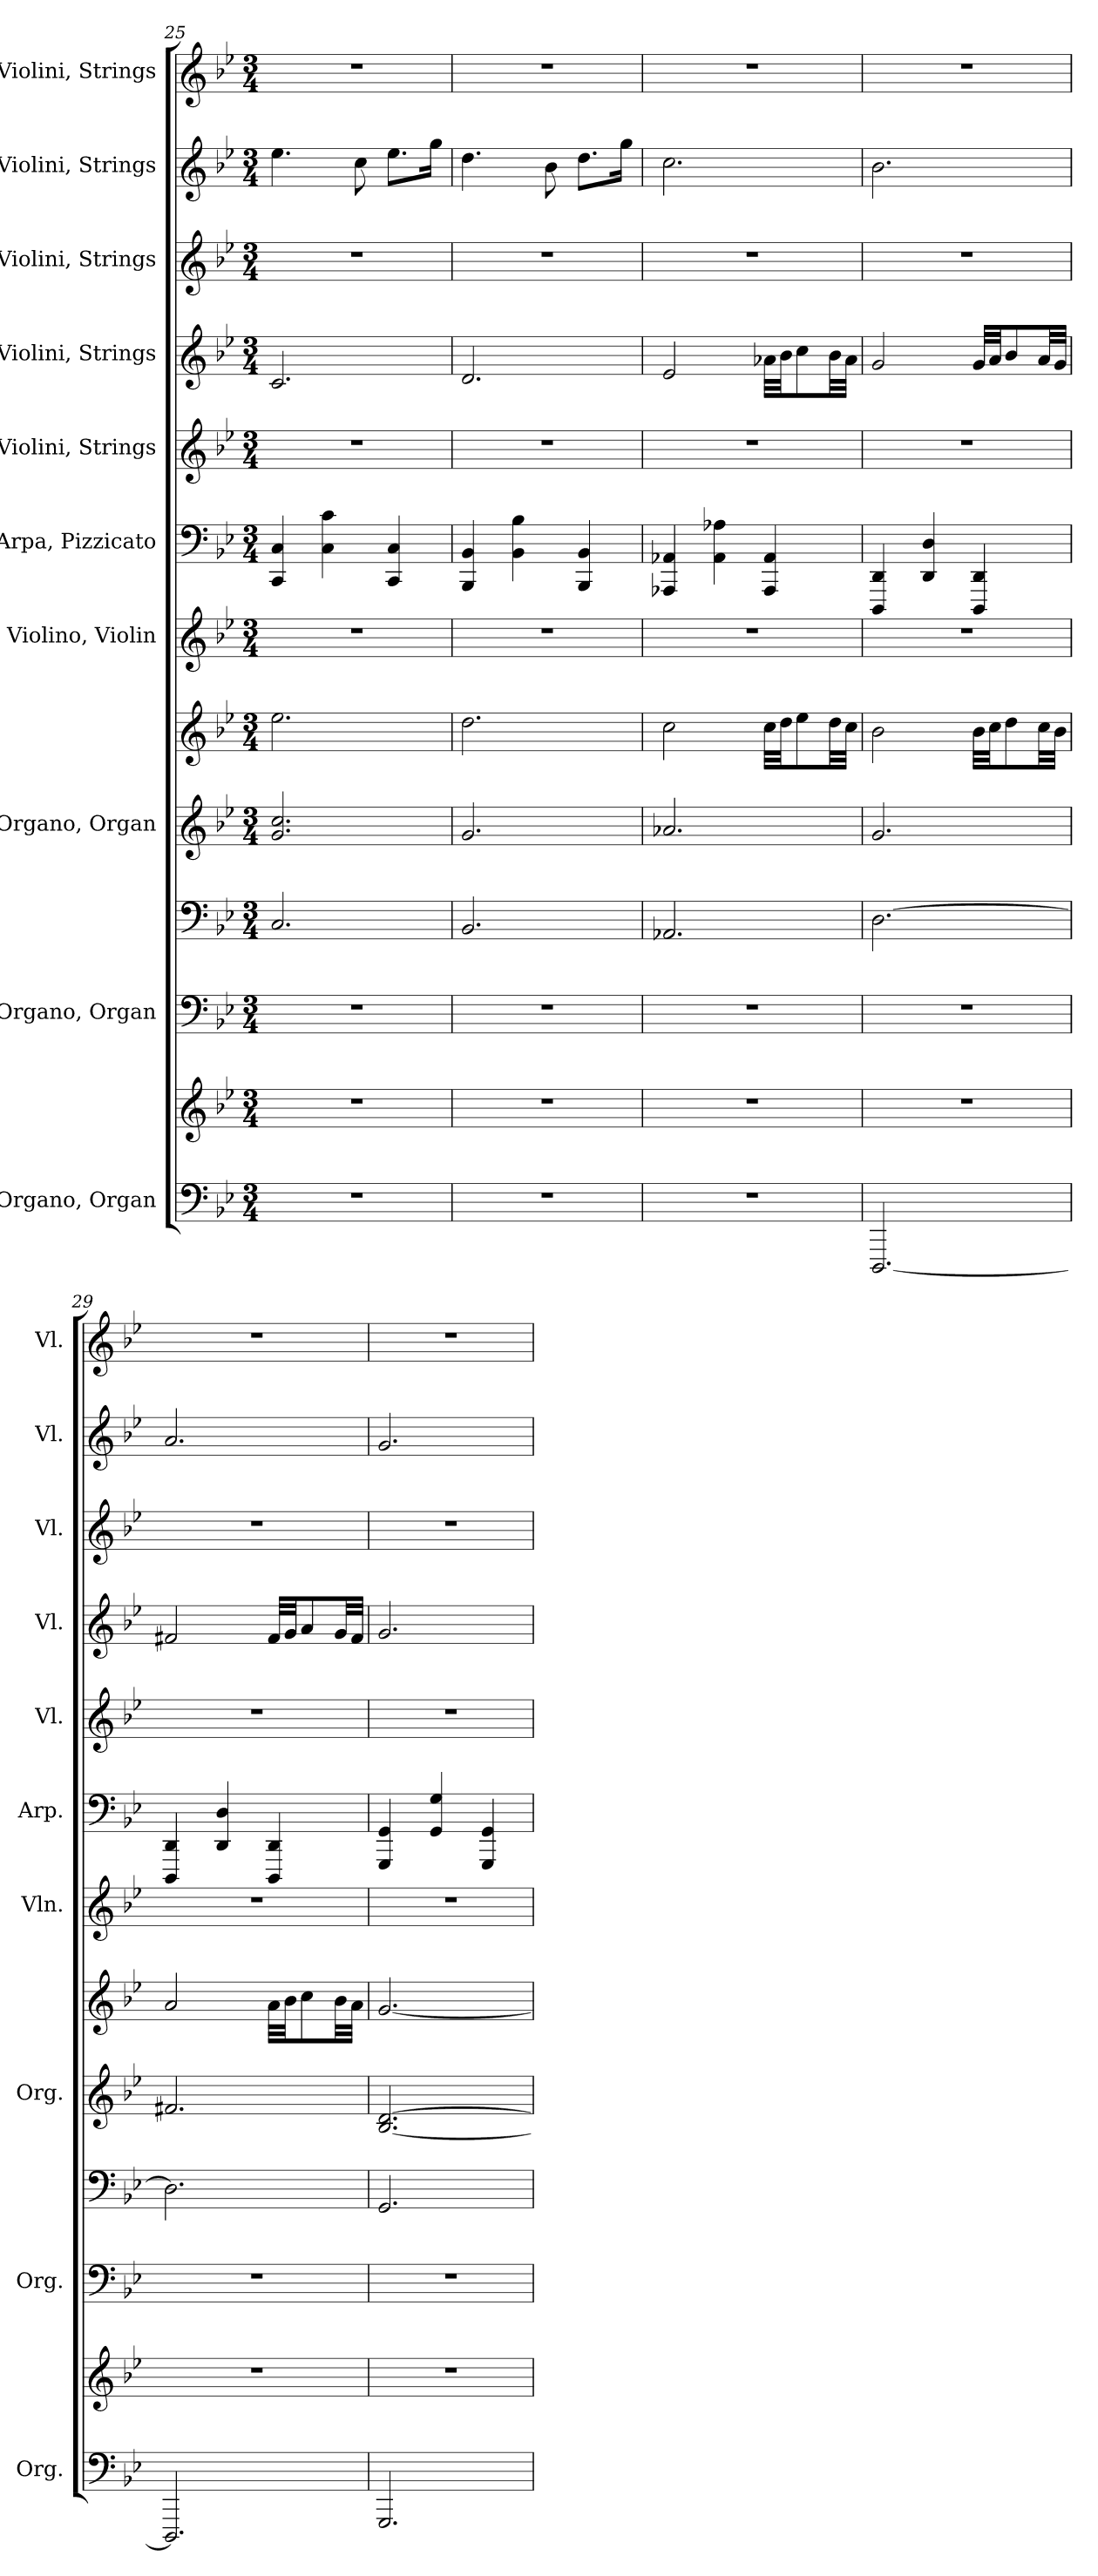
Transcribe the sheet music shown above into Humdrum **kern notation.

**kern	**kern	**kern	**kern	**kern	**kern	**kern	**kern	**kern	**kern	**kern	**kern	**kern
*part10	*part10	*part9	*part9	*part8	*part8	*part7	*part6	*part5	*part4	*part3	*part2	*part1
*staff13	*staff12	*staff11	*staff10	*staff9	*staff8	*staff7	*staff6	*staff5	*staff4	*staff3	*staff2	*staff1
*I"Organo, Organ	*	*I"Organo, Organ	*	*I"Organo, Organ	*	*I"Violino, Violin	*I"Arpa, Pizzicato	*I"Violini, Strings	*I"Violini, Strings	*I"Violini, Strings	*I"Violini, Strings	*I"Violini, Strings
*I'Org.	*	*I'Org.	*	*I'Org.	*	*I'Vln.	*I'Arp.	*I'Vl.	*I'Vl.	*I'Vl.	*I'Vl.	*I'Vl.
*clefF4	*clefG2	*clefF4	*clefF4	*clefG2	*clefG2	*clefG2	*clefF4	*clefG2	*clefG2	*clefG2	*clefG2	*clefG2
*k[b-e-]	*k[b-e-]	*k[b-e-]	*k[b-e-]	*k[b-e-]	*k[b-e-]	*k[b-e-]	*k[b-e-]	*k[b-e-]	*k[b-e-]	*k[b-e-]	*k[b-e-]	*k[b-e-]
*M3/4	*M3/4	*M3/4	*M3/4	*M3/4	*M3/4	*M3/4	*M3/4	*M3/4	*M3/4	*M3/4	*M3/4	*M3/4
=25	=25	=25	=25	=25	=25	=25	=25	=25	=25	=25	=25	=25
2.r	2.r	2.r	2.C/	2.g/ 2.cc/	2.ee-\	2.r	4CC/ 4C/	2.r	2.c/	2.r	4.ee-\	2.r
.	.	.	.	.	.	.	4C\ 4c\	.	.	.	.	.
.	.	.	.	.	.	.	.	.	.	.	8cc\	.
.	.	.	.	.	.	.	4CC/ 4C/	.	.	.	8.ee-\L	.
.	.	.	.	.	.	.	.	.	.	.	16gg\Jk	.
=26	=26	=26	=26	=26	=26	=26	=26	=26	=26	=26	=26	=26
2.r	2.r	2.r	2.BB-/	2.g/	2.dd\	2.r	4BBB-/ 4BB-/	2.r	2.d/	2.r	4.dd\	2.r
.	.	.	.	.	.	.	4BB-\ 4B-\	.	.	.	.	.
.	.	.	.	.	.	.	.	.	.	.	8b-\	.
.	.	.	.	.	.	.	4BBB-/ 4BB-/	.	.	.	8.dd\L	.
.	.	.	.	.	.	.	.	.	.	.	16gg\Jk	.
=27	=27	=27	=27	=27	=27	=27	=27	=27	=27	=27	=27	=27
2.r	2.r	2.r	2.AA-X/	2.a-X/	2cc\	2.r	4AAA-X/ 4AA-X/	2.r	2e-/	2.r	2.cc\	2.r
.	.	.	.	.	.	.	4AA-\ 4A-X\	.	.	.	.	.
.	.	.	.	.	32cc\LLL	.	4AAA-/ 4AA-/	.	32a-X\LLL	.	.	.
.	.	.	.	.	32dd\JJ	.	.	.	32b-\JJ	.	.	.
.	.	.	.	.	8ee-\	.	.	.	8cc\	.	.	.
.	.	.	.	.	32dd\LL	.	.	.	32b-\LL	.	.	.
.	.	.	.	.	32cc\JJJ	.	.	.	32a-\JJJ	.	.	.
=28	=28	=28	=28	=28	=28	=28	=28	=28	=28	=28	=28	=28
[2.DDD/	2.r	2.r	[2.D\	2.g/	2b-\	2.r	4DDD/ 4DD/	2.r	2g/	2.r	2.b-\	2.r
.	.	.	.	.	.	.	4DD/ 4D/	.	.	.	.	.
.	.	.	.	.	32b-\LLL	.	4DDD/ 4DD/	.	32g/LLL	.	.	.
.	.	.	.	.	32cc\JJ	.	.	.	32a/JJ	.	.	.
.	.	.	.	.	8dd\	.	.	.	8b-/	.	.	.
.	.	.	.	.	32cc\LL	.	.	.	32a/LL	.	.	.
.	.	.	.	.	32b-\JJJ	.	.	.	32g/JJJ	.	.	.
!!LO:PB:g=z
=29	=29	=29	=29	=29	=29	=29	=29	=29	=29	=29	=29	=29
2.DDD/]	2.r	2.r	2.D\]	2.f#X/	2a/	2.r	4DDD/ 4DD/	2.r	2f#X/	2.r	2.a/	2.r
.	.	.	.	.	.	.	4DD/ 4D/	.	.	.	.	.
.	.	.	.	.	32a\LLL	.	4DDD/ 4DD/	.	32f#/LLL	.	.	.
.	.	.	.	.	32b-\JJ	.	.	.	32g/JJ	.	.	.
.	.	.	.	.	8cc\	.	.	.	8a/	.	.	.
.	.	.	.	.	32b-\LL	.	.	.	32g/LL	.	.	.
.	.	.	.	.	32a\JJJ	.	.	.	32f#/JJJ	.	.	.
=30	=30	=30	=30	=30	=30	=30	=30	=30	=30	=30	=30	=30
2.GGG/	2.r	2.r	2.GG/	[2.B-/ [2.d/	[2.g/	2.r	4GGG/ 4GG/	2.r	2.g/	2.r	2.g/	2.r
.	.	.	.	.	.	.	4GG/ 4G/	.	.	.	.	.
.	.	.	.	.	.	.	4GGG/ 4GG/	.	.	.	.	.
=	=	=	=	=	=	=	=	=	=	=	=	=
*-	*-	*-	*-	*-	*-	*-	*-	*-	*-	*-	*-	*-
